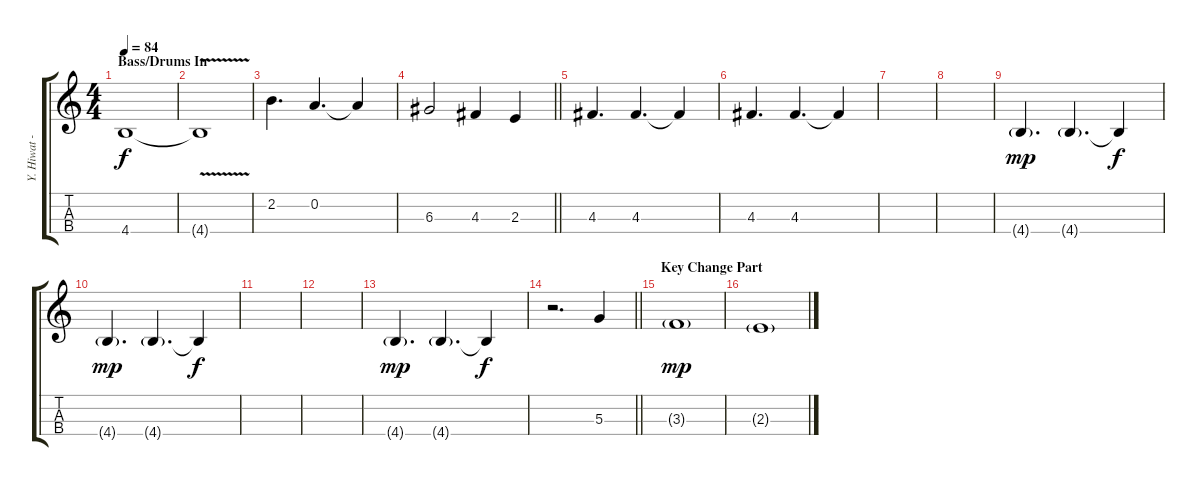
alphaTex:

\track ("Y. Hiwat - Violin #1" "Y. Hiwat -") {instrument violin}
\staff {score tabs}
\tuning (E5 A4 D4 G3) {hide}
\ts (4 4)
\section ("" "Bass/Drums In")
\tempo 84
\clef g2
\ks c
4.4.1{dy f} |
4.4{v t}.1 |
2.2.4{d} 0.2.4{d} 0.2{t}.4 |
\barLineRight lightlight
6.3.2 4.3.4 2.3.4 |
4.3.4{d} 4.3.4{d} 4.3{t}.4 |
4.3.4{d} 4.3.4{d} 4.3{t}.4 |
|
|
4.4{g}.4{d dy mp} 4.4{g}.4{d} 4.4{t}.4{dy f} |
4.4{g}.4{d dy mp} 4.4{g}.4{d} 4.4{t}.4{dy f} |
|
|
4.4{g}.4{d dy mp} 4.4{g}.4{d} 4.4{t}.4{dy f} |
\barLineRight lightlight
r.2{d} 5.3.4 |
\section ("" "Key Change Part")
3.3{g}.1{dy mp} |
2.3{g}.1
